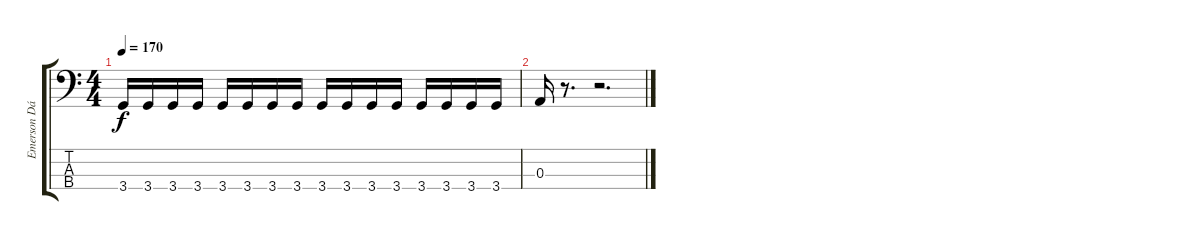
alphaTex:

\track ("Emerson Dácio" "Emerson Dá") {instrument electricbassfinger}
\staff {score tabs}
\tuning (G2 D2 A1 E1) {hide}
\ts (4 4)
\tempo 170
\clef f4
\ks c
3.4.16{dy f} 3.4.16 3.4.16 3.4.16 3.4.16 3.4.16 3.4.16 3.4.16 3.4.16 3.4.16 3.4.16 3.4.16 3.4.16 3.4.16 3.4.16 3.4.16 |
0.3.16 r.8{d} r.2{d}
